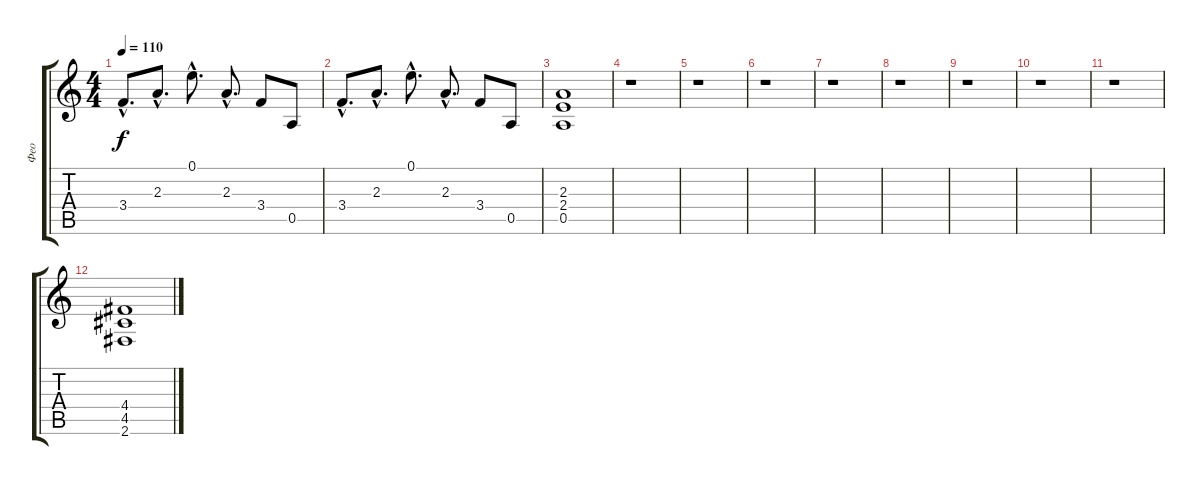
\track ("Фео" "Фео") {instrument electricguitarjazz}
\staff {score tabs}
\tuning (E4 B3 G3 D3 A2 E2) {hide}
\ts (4 4)
\tempo 110
\clef g2
\ks c
3.4{hac}.8{d dy f} 2.3{hac}.8{d} 0.1{hac}.8{d} 2.3{hac}.8{d} 3.4.8 0.5.8 |
3.4{hac}.8{d} 2.3{hac}.8{d} 0.1{hac}.8{d} 2.3{hac}.8{d} 3.4.8 0.5.8 |
(2.3 2.4 0.5).1{volume 7 instrument distortionguitar} |
r.1 |
r.1 |
r.1 |
r.1 |
r.1 |
r.1 |
r.1 |
r.1 |
(4.4 4.5 2.6).1{volume 8 instrument distortionguitar}
